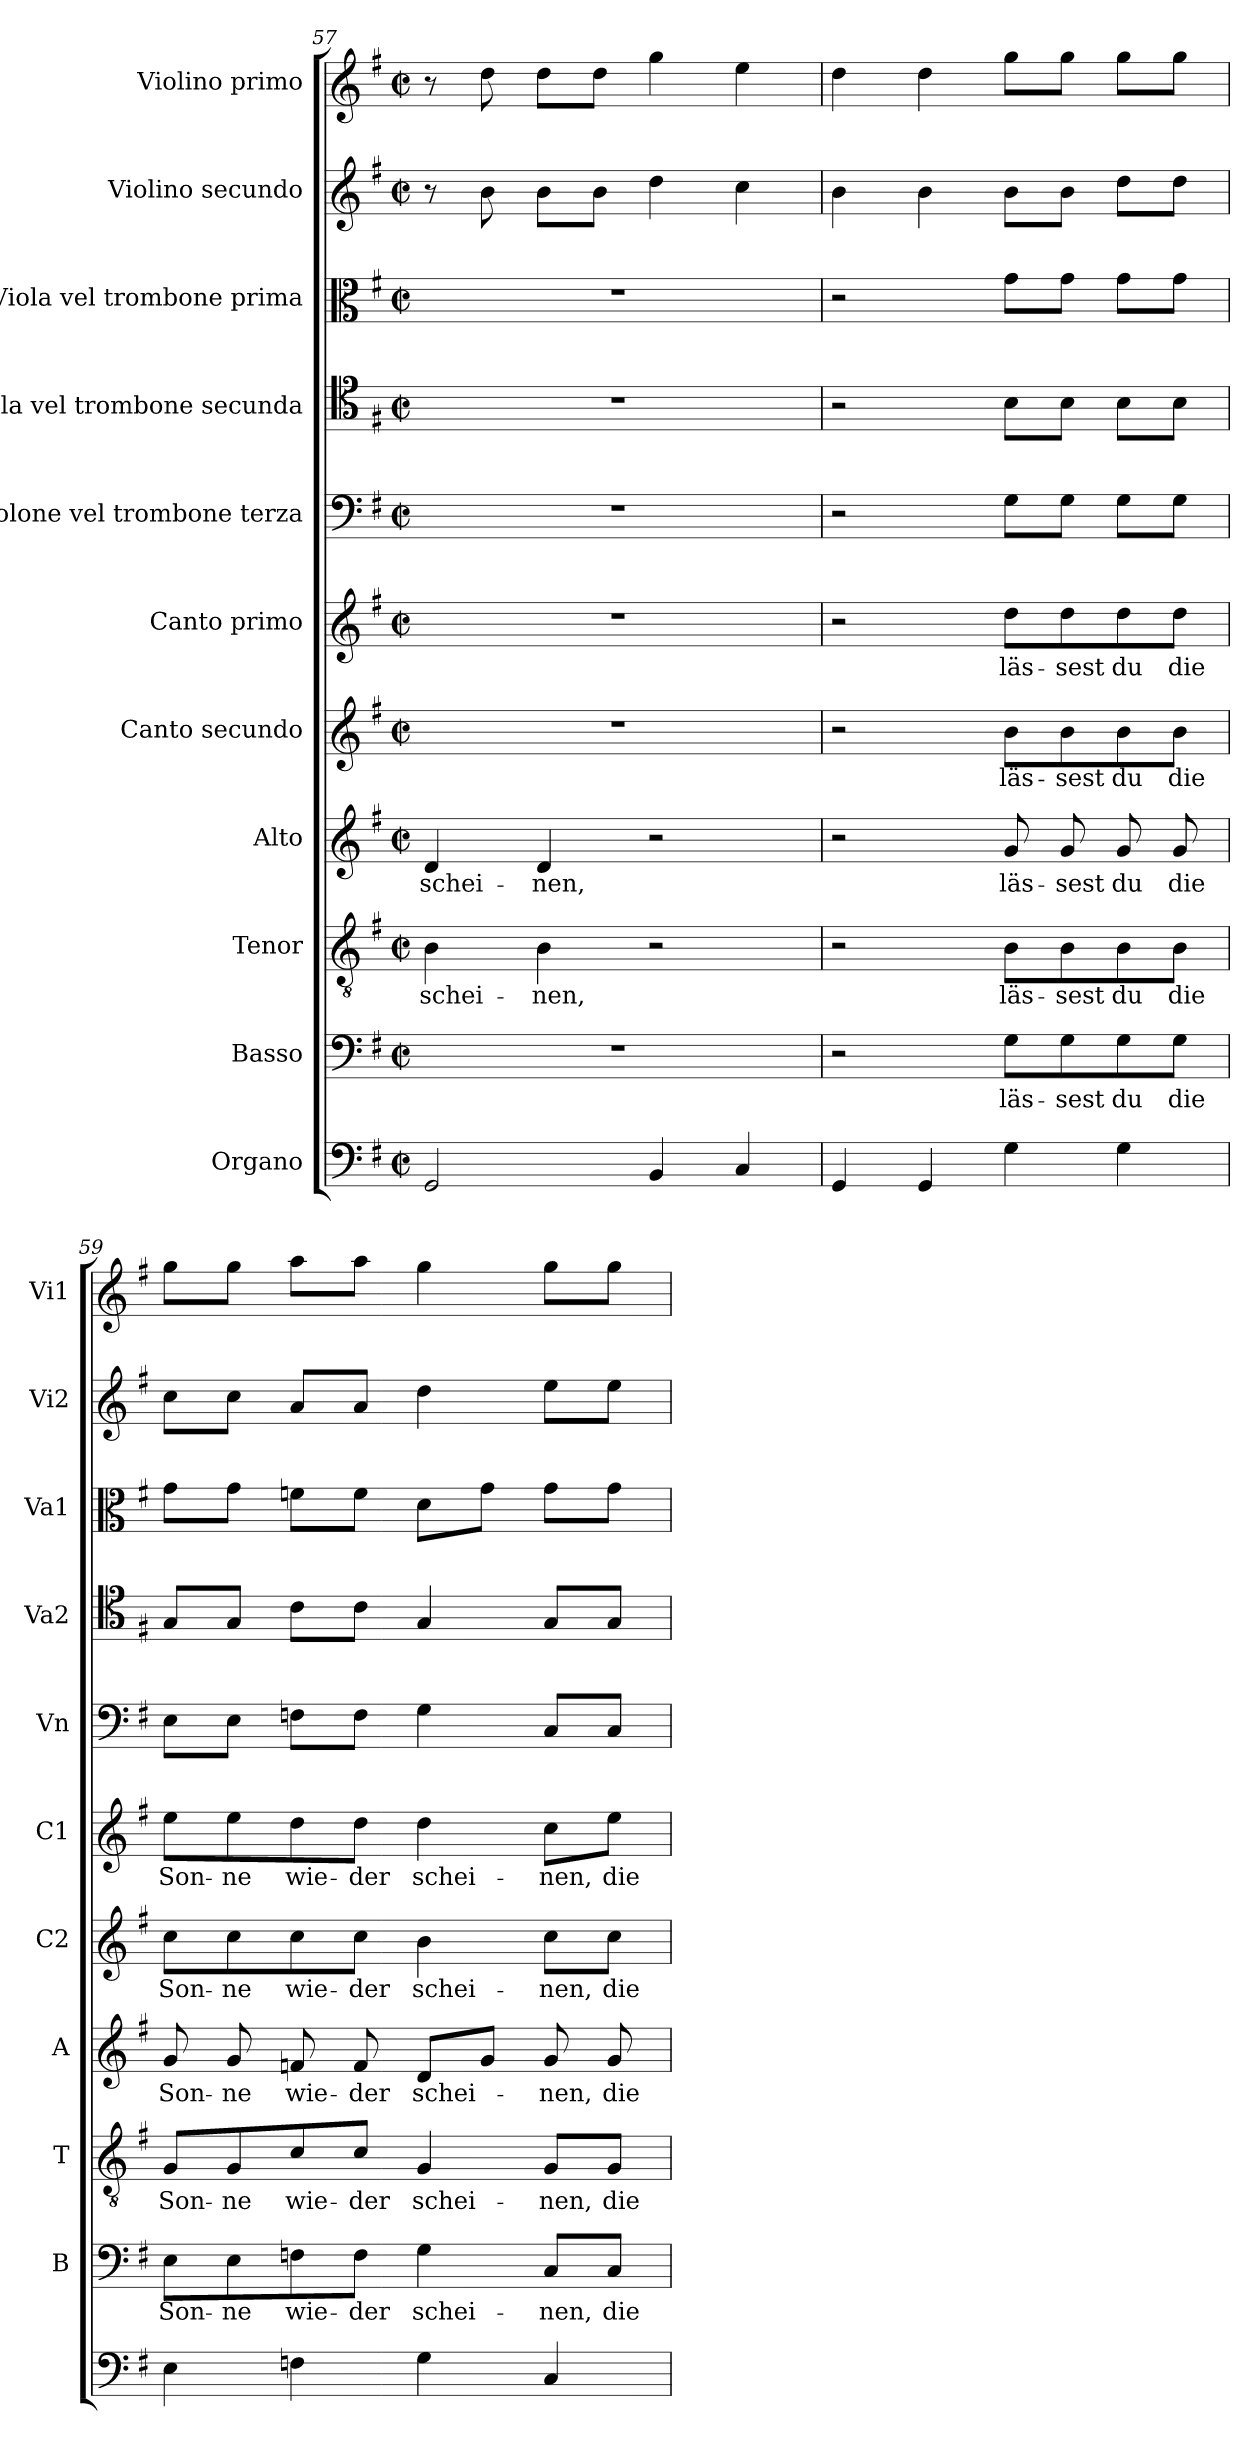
**kern	**kern	**text	**kern	**text	**kern	**text	**kern	**text	**kern	**text	**kern	**kern	**kern	**kern	**kern
*part11	*part10	*part10	*part9	*part9	*part8	*part8	*part7	*part7	*part6	*part6	*part5	*part4	*part3	*part2	*part1
*staff11	*staff10	*staff10	*staff9	*staff9	*staff8	*staff8	*staff7	*staff7	*staff6	*staff6	*staff5	*staff4	*staff3	*staff2	*staff1
*I"Organo	*I"Basso	*	*I"Tenor	*	*I"Alto	*	*I"Canto secundo	*	*I"Canto primo	*	*I"Violone vel trombone  terza	*I"Viola vel trombone secunda	*I"Viola vel trombone prima	*I"Violino secundo	*I"Violino primo
*	*I'B	*	*I'T	*	*I'A	*	*I'C2	*	*I'C1	*	*I'Vn	*I'Va2	*I'Va1	*I'Vi2	*I'Vi1
*clefF4	*clefF4	*	*clefGv2	*	*clefG2	*	*clefG2	*	*clefG2	*	*clefF4	*clefC4	*clefC3	*clefG2	*clefG2
*k[f#]	*k[f#]	*	*k[f#]	*	*k[f#]	*	*k[f#]	*	*k[f#]	*	*k[f#]	*k[f#]	*k[f#]	*k[f#]	*k[f#]
*G:	*G:	*	*G:	*	*G:	*	*G:	*	*G:	*	*G:	*G:	*G:	*G:	*G:
*M2/2	*M2/2	*	*M2/2	*	*M2/2	*	*M2/2	*	*M2/2	*	*M2/2	*M2/2	*M2/2	*M2/2	*M2/2
*met(c|)	*met(c|)	*	*met(c|)	*	*met(c|)	*	*met(c|)	*	*met(c|)	*	*met(c|)	*met(c|)	*met(c|)	*met(c|)	*met(c|)
=57	=57	=57	=57	=57	=57	=57	=57	=57	=57	=57	=57	=57	=57	=57	=57
!	!	!	!	!LO:LY:b	!	!	!	!	!	!	!	!	!	!	!
!	!	!	!	!	!	!LO:LY:b	!	!	!	!	!	!	!	!	!
2GG/	1r	.	4B\	schei-	4d/	schei-	1r	.	1r	.	1r	1r	1r	8r	8r
.	.	.	.	.	.	.	.	.	.	.	.	.	.	8b\	8dd\
!	!	!	!	!LO:LY:b	!	!	!	!	!	!	!	!	!	!	!
!	!	!	!	!	!	!LO:LY:b	!	!	!	!	!	!	!	!	!
.	.	.	4B\	-nen,	4d/	-nen,	.	.	.	.	.	.	.	8b\L	8dd\L
.	.	.	.	.	.	.	.	.	.	.	.	.	.	8b\J	8dd\J
4BB/	.	.	2r	.	2r	.	.	.	.	.	.	.	.	4dd\	4gg\
4C/	.	.	.	.	.	.	.	.	.	.	.	.	.	4cc\	4ee\
=58	=58	=58	=58	=58	=58	=58	=58	=58	=58	=58	=58	=58	=58	=58	=58
4GG/	2r	.	2r	.	2r	.	2r	.	2r	.	2r	2r	2r	4b\	4dd\
4GG/	.	.	.	.	.	.	.	.	.	.	.	.	.	4b\	4dd\
!	!	!LO:LY:b	!	!	!	!	!	!	!	!	!	!	!	!	!
!	!	!	!	!LO:LY:b	!	!	!	!	!	!	!	!	!	!	!
!	!	!	!	!	!	!LO:LY:b	!	!	!	!	!	!	!	!	!
!	!	!	!	!	!	!	!	!LO:LY:b	!	!	!	!	!	!	!
!	!	!	!	!	!	!	!	!	!	!LO:LY:b	!	!	!	!	!
4G\	8G\L	läs-	8B\L	läs-	8g/	läs-	8b\L	läs-	8dd\L	läs-	8G\L	8B\L	8g\L	8b\L	8gg\L
!	!	!LO:LY:b	!	!	!	!	!	!	!	!	!	!	!	!	!
!	!	!	!	!LO:LY:b	!	!	!	!	!	!	!	!	!	!	!
!	!	!	!	!	!	!LO:LY:b	!	!	!	!	!	!	!	!	!
!	!	!	!	!	!	!	!	!LO:LY:b	!	!	!	!	!	!	!
!	!	!	!	!	!	!	!	!	!	!LO:LY:b	!	!	!	!	!
.	8G\	-sest	8B\	-sest	8g/	-sest	8b\	-sest	8dd\	-sest	8G\J	8B\J	8g\J	8b\J	8gg\J
!	!	!LO:LY:b	!	!	!	!	!	!	!	!	!	!	!	!	!
!	!	!	!	!LO:LY:b	!	!	!	!	!	!	!	!	!	!	!
!	!	!	!	!	!	!LO:LY:b	!	!	!	!	!	!	!	!	!
!	!	!	!	!	!	!	!	!LO:LY:b	!	!	!	!	!	!	!
!	!	!	!	!	!	!	!	!	!	!LO:LY:b	!	!	!	!	!
4G\	8G\	du	8B\	du	8g/	du	8b\	du	8dd\	du	8G\L	8B\L	8g\L	8dd\L	8gg\L
!	!	!LO:LY:b	!	!	!	!	!	!	!	!	!	!	!	!	!
!	!	!	!	!LO:LY:b	!	!	!	!	!	!	!	!	!	!	!
!	!	!	!	!	!	!LO:LY:b	!	!	!	!	!	!	!	!	!
!	!	!	!	!	!	!	!	!LO:LY:b	!	!	!	!	!	!	!
!	!	!	!	!	!	!	!	!	!	!LO:LY:b	!	!	!	!	!
.	8G\J	die	8B\J	die	8g/	die	8b\J	die	8dd\J	die	8G\J	8B\J	8g\J	8dd\J	8gg\J
=59	=59	=59	=59	=59	=59	=59	=59	=59	=59	=59	=59	=59	=59	=59	=59
!	!	!LO:LY:b	!	!	!	!	!	!	!	!	!	!	!	!	!
!	!	!	!	!LO:LY:b	!	!	!	!	!	!	!	!	!	!	!
!	!	!	!	!	!	!LO:LY:b	!	!	!	!	!	!	!	!	!
!	!	!	!	!	!	!	!	!LO:LY:b	!	!	!	!	!	!	!
!	!	!	!	!	!	!	!	!	!	!LO:LY:b	!	!	!	!	!
4E\	8E\L	Son-	8G/L	Son-	8g/	Son-	8cc\L	Son-	8ee\L	Son-	8E\L	8G/L	8g\L	8cc\L	8gg\L
!	!	!LO:LY:b	!	!	!	!	!	!	!	!	!	!	!	!	!
!	!	!	!	!LO:LY:b	!	!	!	!	!	!	!	!	!	!	!
!	!	!	!	!	!	!LO:LY:b	!	!	!	!	!	!	!	!	!
!	!	!	!	!	!	!	!	!LO:LY:b	!	!	!	!	!	!	!
!	!	!	!	!	!	!	!	!	!	!LO:LY:b	!	!	!	!	!
.	8E\	-ne	8G/	-ne	8g/	-ne	8cc\	-ne	8ee\	-ne	8E\J	8G/J	8g\J	8cc\J	8gg\J
!	!	!LO:LY:b	!	!	!	!	!	!	!	!	!	!	!	!	!
!	!	!	!	!LO:LY:b	!	!	!	!	!	!	!	!	!	!	!
!	!	!	!	!	!	!LO:LY:b	!	!	!	!	!	!	!	!	!
!	!	!	!	!	!	!	!	!LO:LY:b	!	!	!	!	!	!	!
!	!	!	!	!	!	!	!	!	!	!LO:LY:b	!	!	!	!	!
4Fn\	8Fn\	wie-	8c/	wie-	8fn/	wie-	8cc\	wie-	8dd\	wie-	8Fn\L	8c\L	8fn\L	8a/L	8aa\L
!	!	!LO:LY:b	!	!	!	!	!	!	!	!	!	!	!	!	!
!	!	!	!	!LO:LY:b	!	!	!	!	!	!	!	!	!	!	!
!	!	!	!	!	!	!LO:LY:b	!	!	!	!	!	!	!	!	!
!	!	!	!	!	!	!	!	!LO:LY:b	!	!	!	!	!	!	!
!	!	!	!	!	!	!	!	!	!	!LO:LY:b	!	!	!	!	!
.	8F\J	-der	8c/J	-der	8f/	-der	8cc\J	-der	8dd\J	-der	8F\J	8c\J	8f\J	8a/J	8aa\J
!	!	!LO:LY:b	!	!	!	!	!	!	!	!	!	!	!	!	!
!	!	!	!	!LO:LY:b	!	!	!	!	!	!	!	!	!	!	!
!	!	!	!	!	!	!LO:LY:b	!	!	!	!	!	!	!	!	!
!	!	!	!	!	!	!	!	!LO:LY:b	!	!	!	!	!	!	!
!	!	!	!	!	!	!	!	!	!	!LO:LY:b	!	!	!	!	!
4G\	4G\	schei-	4G/	schei-	8d/L	schei-	4b\	schei-	4dd\	schei-	4G\	4G/	8d\L	4dd\	4gg\
.	.	.	.	.	8g/J	.	.	.	.	.	.	.	8g\J	.	.
!	!	!LO:LY:b	!	!	!	!	!	!	!	!	!	!	!	!	!
!	!	!	!	!LO:LY:b	!	!	!	!	!	!	!	!	!	!	!
!	!	!	!	!	!	!LO:LY:b	!	!	!	!	!	!	!	!	!
!	!	!	!	!	!	!	!	!LO:LY:b	!	!	!	!	!	!	!
!	!	!	!	!	!	!	!	!	!	!LO:LY:b	!	!	!	!	!
4C/	8C/L	-nen,	8G/L	-nen,	8g/	-nen,	8cc\L	-nen,	8cc\L	-nen,	8C/L	8G/L	8g\L	8ee\L	8gg\L
!	!	!LO:LY:b	!	!	!	!	!	!	!	!	!	!	!	!	!
!	!	!	!	!LO:LY:b	!	!	!	!	!	!	!	!	!	!	!
!	!	!	!	!	!	!LO:LY:b	!	!	!	!	!	!	!	!	!
!	!	!	!	!	!	!	!	!LO:LY:b	!	!	!	!	!	!	!
!	!	!	!	!	!	!	!	!	!	!LO:LY:b	!	!	!	!	!
.	8C/J	die	8G/J	die	8g/	die	8cc\J	die	8ee\J	die	8C/J	8G/J	8g\J	8ee\J	8gg\J
=	=	=	=	=	=	=	=	=	=	=	=	=	=	=	=
*-	*-	*-	*-	*-	*-	*-	*-	*-	*-	*-	*-	*-	*-	*-	*-
